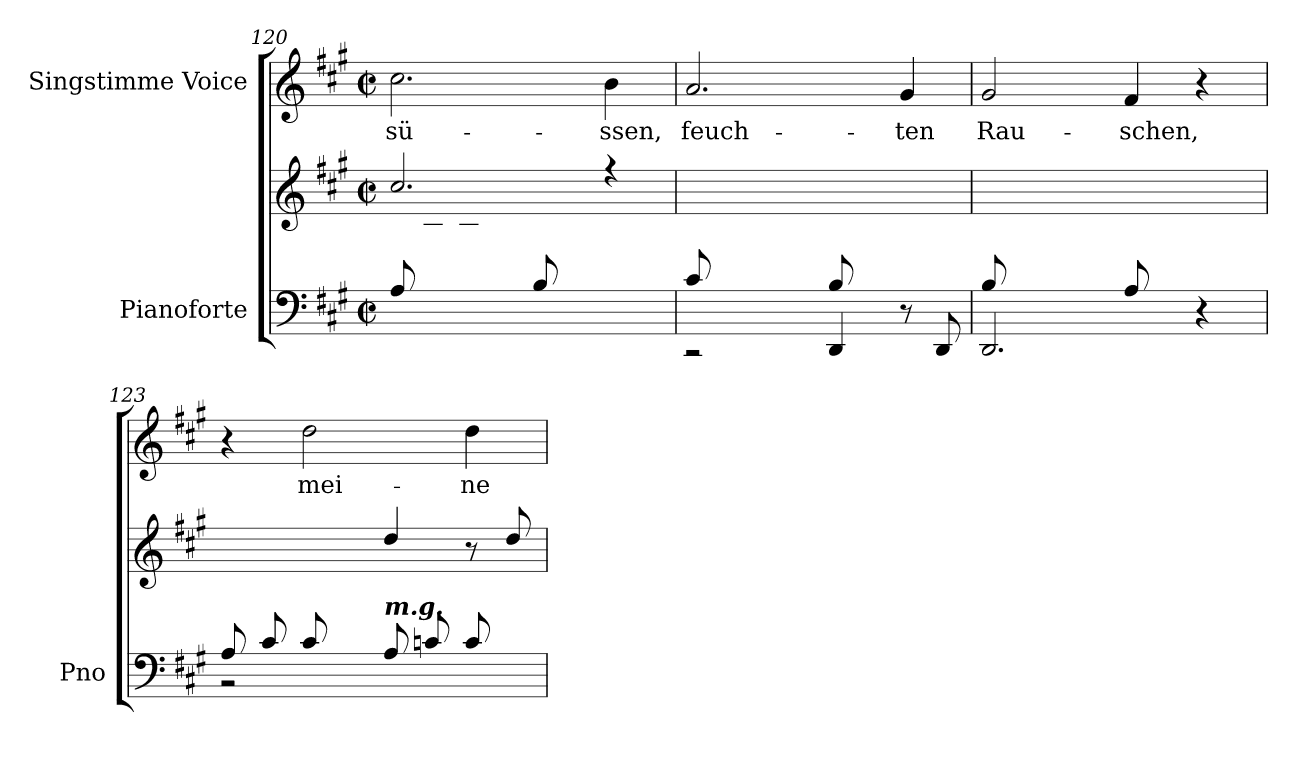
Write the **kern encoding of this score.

**kern	**kern	**kern	**text
*part2	*part2	*part1	*part1
*staff3	*staff2	*staff1	*staff1
*I"Pianoforte	*	*I"Singstimme Voice	*
*I'Pno	*	*	*
*clefF4	*clefG2	*clefG2	*
*k[f#c#g#]	*k[f#c#g#]	*k[f#c#g#]	*
*M2/2	*M2/2	*M2/2	*
*met(c|)	*met(c|)	*met(c|)	*
=120	=120	=120	=120
*	*^	*	*
!	!	!	!	!LO:LY:b
8A/L	2.cc#/	8ryy	2.cc#\	sü-
4.ryy	.	8c#\	.	.
.	.	8c#\	.	.
.	.	8f#\J	.	.
8B/L	.	8ryy	.	.
4.ryy	.	8d\	.	.
!	!	!	!	!LO:LY:b
.	4r	8d\	4b\	-ssen,
.	.	8g#\J	.	.
!!LO:PB:g=z
=121	=121	=121	=121	=121
*^	*	*	*	*
!	!	!	!	!	!LO:LY:b
*	*	*v	*v	*	*
8c#/L	2r	8ryy	2.a/	feuch-
4.ryy	.	8f#\	.	.
.	.	8f#\	.	.
.	.	8a\J	.	.
8B/L	4DD/	8ryy	.	.
4.ryy	.	8e#X\	.	.
!	!	!	!	!LO:LY:b
.	8r	8e#\	4g#/	-ten
.	8DD/	8g#\J	.	.
=122	=122	=122	=122	=122
!	!	!	!	!LO:LY:b
8B/L	2.DD/	8ryy	2g#/	Rau-
4.ryy	.	8e#X\	.	.
.	.	8e#\	.	.
.	.	8g#\J	.	.
!	!	!	!	!LO:LY:b
8A/L	.	8ryy	4f#/	-schen,
4.ryy	.	8d\	.	.
.	4r	8d\	4r	.
.	.	8f#\J	.	.
!!LO:LB:g=z
=123	=123	=123	=123	=123
*	*	*^	*	*
8A/L	2r	4.ryy	2..ryy	4r	.
8c#/	.	.	.	.	.
!	!	!	!	!	!LO:LY:b
8c#/	.	.	.	2dd\	mei-
8ryy	.	8f#\J	.	.	.
!	!	!LO:TX:b:Bi:t=m.g.	!	!	!
2ryy	8A/L	4dd/	.	.	.
.	8cn/	.	.	.	.
!	!	!	!	!	!LO:LY:b
.	8c/	8r	.	4dd\	-ne
.	8ryy	8dd/	8f#\J	.	.
*v	*v	*	*	*	*
*	*v	*v	*	*
=	=	=	=
*-	*-	*-	*-
